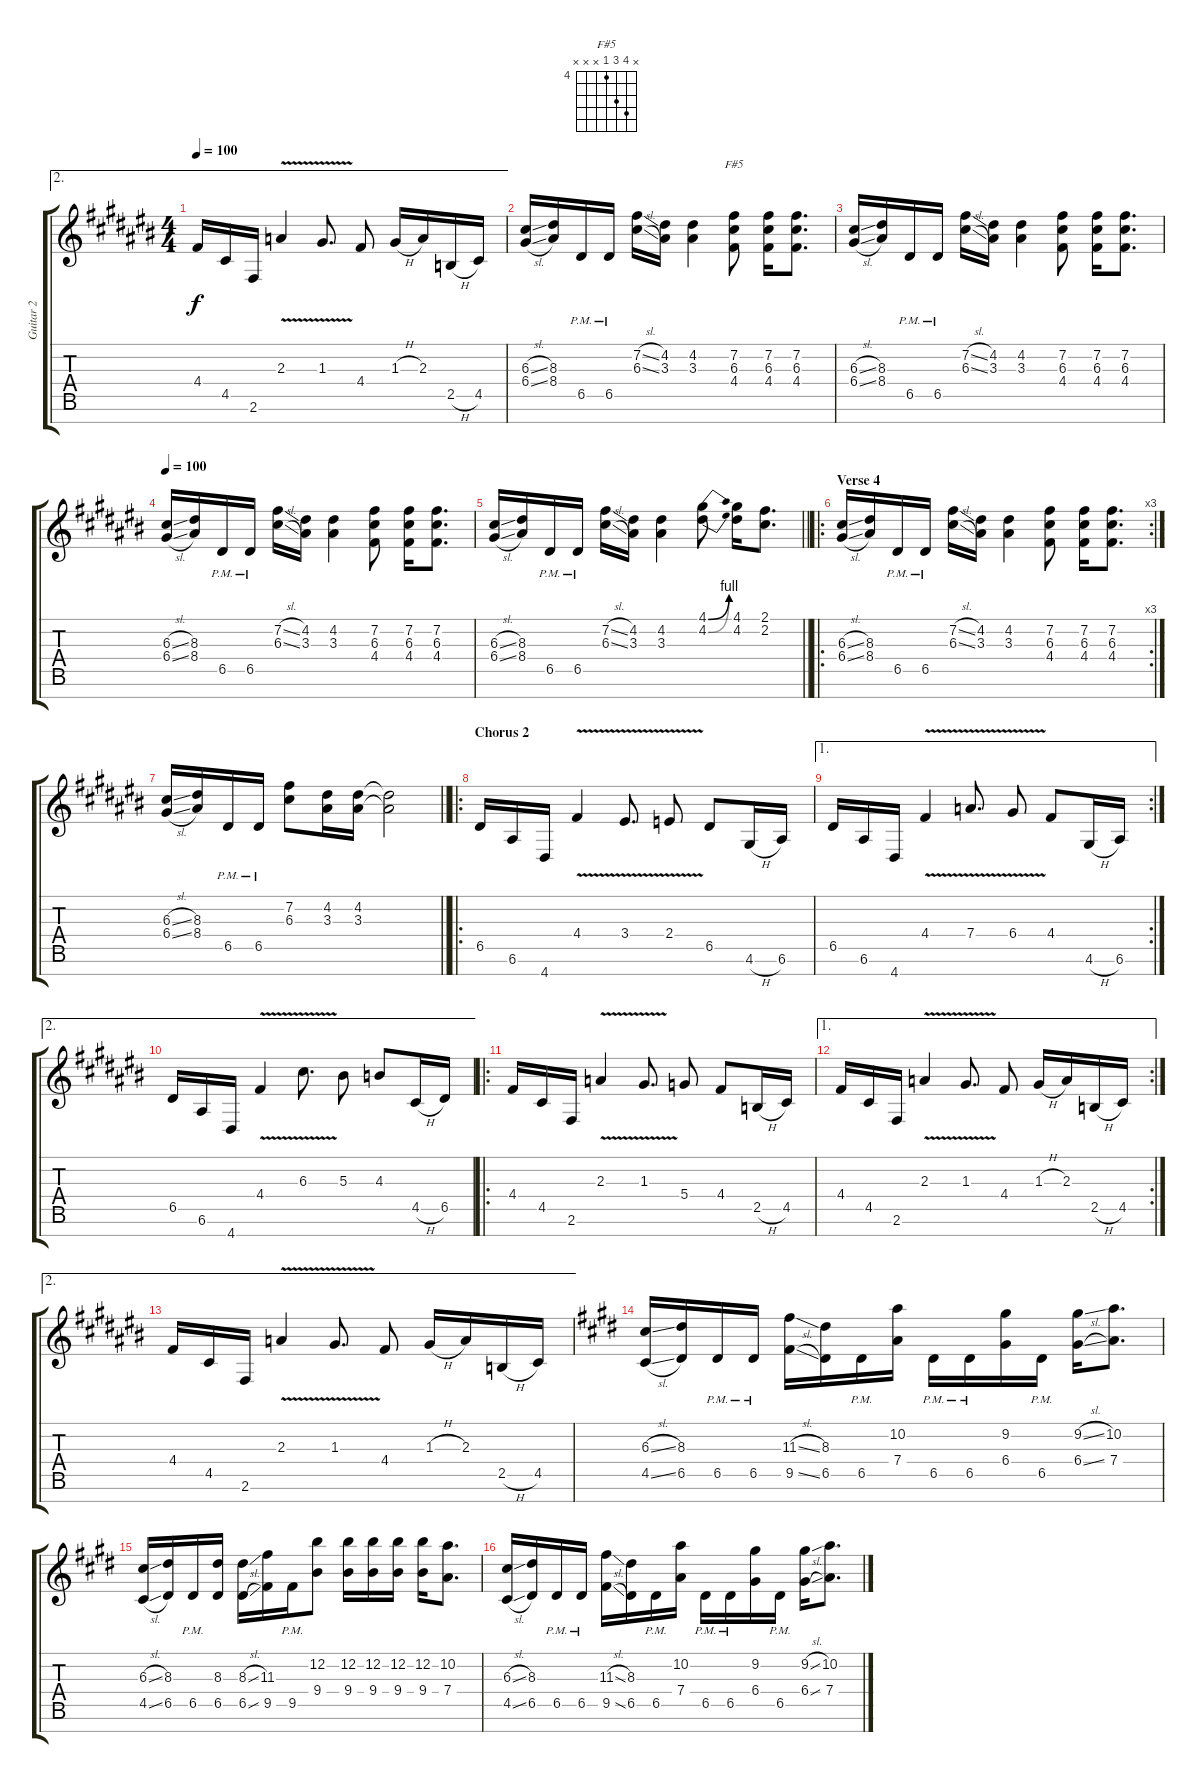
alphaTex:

\track ("Guitar 2" "Guitar 2") {instrument distortionguitar}
\staff {score tabs}
\tuning (E4 B3 G3 D3 A2 E2 B1) {hide}
\chord ("F#5" x 7 6 4 x x x) {firstfret 4}
\ae 2
\ts (4 4)
\tempo 100
\clef g2
\ks c#
4.4.16{dy f} 4.5.16 2.6.16 2.3{v}.4 1.3{v}.8{d} 4.4.8 1.3{h}.16 2.3.16 2.5{h}.16 4.5.16 |
(6.3{sl} 6.4{sl}).16 (8.3 8.4).16 6.5{pm}.16 6.5{pm}.16 (7.2{sl} 6.3{sl}).16 (4.2 3.3).16 (4.2 3.3).4 (7.2 6.3 4.4).8{ch "F#5"} (7.2 6.3 4.4).16 (7.2 6.3 4.4).8{d} |
(6.3{sl} 6.4{sl}).16 (8.3 8.4).16 6.5{pm}.16 6.5{pm}.16 (7.2{sl} 6.3{sl}).16 (4.2 3.3).16 (4.2 3.3).4 (7.2 6.3 4.4).8 (7.2 6.3 4.4).16 (7.2 6.3 4.4).8{d} |
\tempo 100
(6.3{sl} 6.4{sl}).16 (8.3 8.4).16 6.5{pm}.16 6.5{pm}.16 (7.2{sl} 6.3{sl}).16 (4.2 3.3).16 (4.2 3.3).4 (7.2 6.3 4.4).8 (7.2 6.3 4.4).16 (7.2 6.3 4.4).8{d} |
\barLineRight lightlight
(6.3{sl} 6.4{sl}).16 (8.3 8.4).16 6.5{pm}.16 6.5{pm}.16 (7.2{sl} 6.3{sl}).16 (4.2 3.3).16 (4.2 3.3).4 (4.1{be (bend 0 0 60 4)} 4.2{be (bend 0 0 60 4)}).8 (4.1 4.2).16 (2.1 2.2).8{d} |
\ro
\rc 3
\section ("" "Verse 4")
(6.3{sl} 6.4{sl}).16 (8.3 8.4).16 6.5{pm}.16 6.5{pm}.16 (7.2{sl} 6.3{sl}).16 (4.2 3.3).16 (4.2 3.3).4 (7.2 6.3 4.4).8 (7.2 6.3 4.4).16 (7.2 6.3 4.4).8{d} |
\barLineRight lightlight
(6.3{sl} 6.4{sl}).16 (8.3 8.4).16 6.5{pm}.16 6.5{pm}.16 (7.2 6.3).8 (4.2 3.3).16 (4.2 3.3).16 (4.2{t} 3.3{t}).2 |
\ro
\section ("" "Chorus 2")
6.5.16 6.6.16 4.7.16 4.4{v}.4 3.4{v}.8{d} 2.4{v}.8 6.5.8 4.6{h}.16 6.6.16 |
\ae 1
\rc 2
6.5.16 6.6.16 4.7.16 4.4{v}.4 7.4{v}.8{d} 6.4{v}.8 4.4.8 4.6{h}.16 6.6.16 |
\ae 2
6.5.16 6.6.16 4.7.16 4.4{v}.4 6.3{v}.8{d} 5.3.8 4.3.8 4.5{h}.16 6.5.16 |
\ro
4.4.16 4.5.16 2.6.16 2.3{v}.4 1.3{v}.8{d} 5.4.8 4.4.8 2.5{h}.16 4.5.16 |
\ae 1
\rc 2
4.4.16 4.5.16 2.6.16 2.3{v}.4 1.3{v}.8{d} 4.4.8 1.3{h}.16 2.3.16 2.5{h}.16 4.5.16 |
\ae 2
4.4.16 4.5.16 2.6.16 2.3{v}.4 1.3{v}.8{d} 4.4.8 1.3{h}.16 2.3.16 2.5{h}.16 4.5.16 |
\ks e
(6.3{sl} 4.5{sl}).16 (8.3 6.5).16 6.5{pm}.16 6.5{pm}.16 (11.3{sl} 9.5{sl}).16 (8.3 6.5).16 6.5{pm}.16 (10.2 7.4).16 6.5{pm}.16 6.5{pm}.16 (9.2 6.4).16 6.5{pm}.16 (9.2{sl} 6.4{sl}).16 (10.2 7.4).8{d} |
(6.3{sl} 4.5{sl}).16 (8.3 6.5).16 6.5{pm}.16 (8.3 6.5).16 (8.3{sl} 6.5{sl}).16 (11.3 9.5).16 9.5{pm}.16 (12.2 9.4).8 (12.2 9.4).16 (12.2 9.4).16 (12.2 9.4).16 (12.2 9.4).16 (10.2 7.4).8{d} |
(6.3{sl} 4.5{sl}).16 (8.3 6.5).16 6.5{pm}.16 6.5{pm}.16 (11.3{sl} 9.5{sl}).16 (8.3 6.5).16 6.5{pm}.16 (10.2 7.4).16 6.5{pm}.16 6.5{pm}.16 (9.2 6.4).16 6.5{pm}.16 (9.2{sl} 6.4{sl}).16 (10.2 7.4).8{d}
